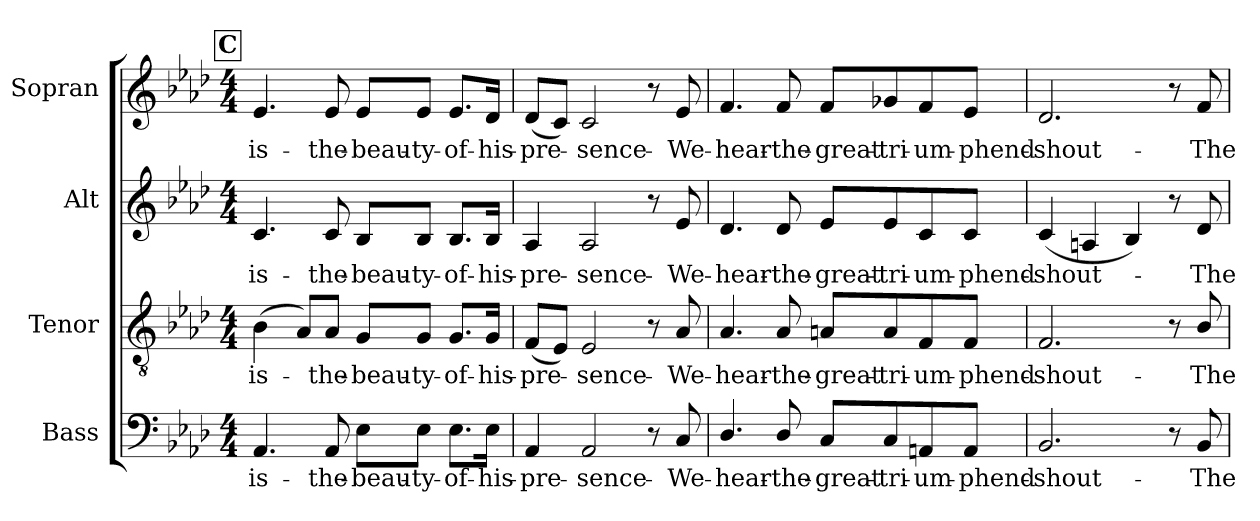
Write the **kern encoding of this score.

**kern	**text	**kern	**text	**kern	**text	**kern	**text
*part4	*part4	*part3	*part3	*part2	*part2	*part1	*part1
*staff4	*staff4	*staff3	*staff3	*staff2	*staff2	*staff1	*staff1
*I"Bass	*	*I"Tenor	*	*I"Alt	*	*I"Sopran	*
*I'B.	*	*I'T.	*	*I'A.	*	*I'S.	*
*clefF4	*	*clefGv2	*	*clefG2	*	*clefG2	*
*	*	*ITrd7c12	*	*	*	*	*
*k[b-e-a-d-]	*	*k[b-e-a-d-]	*	*k[b-e-a-d-]	*	*k[b-e-a-d-]	*
*A-:	*	*A-:	*	*A-:	*	*A-:	*
*M4/4	*	*M4/4	*	*M4/4	*	*M4/4	*
!!LO:REH:place=s1:B:color=#000000:enc=box:fs=18.1486:t=C
=13	=13	=13	=13	=13	=13	=13	=13
!	!LO:LY:b:color=#000000	!	!	!	!	!	!
!	!	!	!LO:LY:b:color=#000000	!	!	!	!
!	!	!	!	!	!LO:LY:b:color=#000000	!	!
!	!	!	!	!	!	!	!LO:LY:b:color=#000000
4.AA-i/	-is-	(4BB-i\	-is-	4.ci/	-is-	4.e-i/	-is-
.	.	8AA-i/L)	.	.	.	.	.
!	!LO:LY:b:color=#000000	!	!	!	!	!	!
!	!	!	!LO:LY:b:color=#000000	!	!	!	!
!	!	!	!	!	!LO:LY:b:color=#000000	!	!
!	!	!	!	!	!	!	!LO:LY:b:color=#000000
8AA-i/	-the-	8AA-i/J	-the-	8ci/	-the-	8e-i/	-the-
!	!LO:LY:b:color=#000000	!	!	!	!	!	!
!	!	!	!LO:LY:b:color=#000000	!	!	!	!
!	!	!	!	!	!LO:LY:b:color=#000000	!	!
!	!	!	!	!	!	!	!LO:LY:b:color=#000000
8E-i\L	-beau-	8GGi/L	-beau-	8B-i/L	-beau-	8e-i/L	-beau-
!	!LO:LY:b:color=#000000	!	!	!	!	!	!
!	!	!	!LO:LY:b:color=#000000	!	!	!	!
!	!	!	!	!	!LO:LY:b:color=#000000	!	!
!	!	!	!	!	!	!	!LO:LY:b:color=#000000
8E-i\J	-ty-	8GGi/J	-ty-	8B-i/J	-ty-	8e-i/J	-ty-
!	!LO:LY:b:color=#000000	!	!	!	!	!	!
!	!	!	!LO:LY:b:color=#000000	!	!	!	!
!	!	!	!	!	!LO:LY:b:color=#000000	!	!
!	!	!	!	!	!	!	!LO:LY:b:color=#000000
8.E-i\L	-of-	8.GGi/L	-of-	8.B-i/L	-of-	8.e-i/L	-of-
!	!LO:LY:b:color=#000000	!	!	!	!	!	!
!	!	!	!LO:LY:b:color=#000000	!	!	!	!
!	!	!	!	!	!LO:LY:b:color=#000000	!	!
!	!	!	!	!	!	!	!LO:LY:b:color=#000000
16E-i\Jk	-his-	16GGi/Jk	-his-	16B-i/Jk	-his-	16d-i/Jk	-his-
!!LO:LB:g=z
=14	=14	=14	=14	=14	=14	=14	=14
!	!LO:LY:b:color=#000000	!	!	!	!	!	!
!	!	!	!LO:LY:b:color=#000000	!	!	!	!
!	!	!	!	!	!LO:LY:b:color=#000000	!	!
!	!	!	!	!	!	!	!LO:LY:b:color=#000000
4AA-i/	-pre-	(8FFi/L	-pre-	4A-i/	-pre-	(8d-i/L	-pre-
.	.	8EE-i/J)	.	.	.	8ci/J)	.
!	!LO:LY:b:color=#000000	!	!	!	!	!	!
!	!	!	!LO:LY:b:color=#000000	!	!	!	!
!	!	!	!	!	!LO:LY:b:color=#000000	!	!
!	!	!	!	!	!	!	!LO:LY:b:color=#000000
2AA-i/	-sence-	2EE-i/	-sence-	2A-i/	-sence-	2ci/	-sence-
8r	.	8r	.	8r	.	8r	.
!	!LO:LY:b:color=#000000	!	!	!	!	!	!
!	!	!	!LO:LY:b:color=#000000	!	!	!	!
!	!	!	!	!	!LO:LY:b:color=#000000	!	!
!	!	!	!	!	!	!	!LO:LY:b:color=#000000
8Ci/	-We-	8AA-i/	-We-	8e-i/	-We-	8e-i/	-We-
=15	=15	=15	=15	=15	=15	=15	=15
!	!LO:LY:b:color=#000000	!	!	!	!	!	!
!	!	!	!LO:LY:b:color=#000000	!	!	!	!
!	!	!	!	!	!LO:LY:b:color=#000000	!	!
!	!	!	!	!	!	!	!LO:LY:b:color=#000000
4.D-i/	-hear-	4.AA-i/	-hear-	4.d-i/	-hear-	4.fi/	-hear-
!	!LO:LY:b:color=#000000	!	!	!	!	!	!
!	!	!	!LO:LY:b:color=#000000	!	!	!	!
!	!	!	!	!	!LO:LY:b:color=#000000	!	!
!	!	!	!	!	!	!	!LO:LY:b:color=#000000
8D-i/	-the-	8AA-i/	-the-	8d-i/	-the-	8fi/	-the-
!	!LO:LY:b:color=#000000	!	!	!	!	!	!
!	!	!	!LO:LY:b:color=#000000	!	!	!	!
!	!	!	!	!	!LO:LY:b:color=#000000	!	!
!	!	!	!	!	!	!	!LO:LY:b:color=#000000
8Ci/L	-great-	8AAni/L	-great-	8e-i/L	-great-	8fi/L	-great-
!	!LO:LY:b:color=#000000	!	!	!	!	!	!
!	!	!	!LO:LY:b:color=#000000	!	!	!	!
!	!	!	!	!	!LO:LY:b:color=#000000	!	!
!	!	!	!	!	!	!	!LO:LY:b:color=#000000
8Ci/	-tri-	8AAi/	-tri-	8e-i/	-tri-	8g-Xi/	-tri-
!	!LO:LY:b:color=#000000	!	!	!	!	!	!
!	!	!	!LO:LY:b:color=#000000	!	!	!	!
!	!	!	!	!	!LO:LY:b:color=#000000	!	!
!	!	!	!	!	!	!	!LO:LY:b:color=#000000
8AAni/	-um-	8FFi/	-um-	8ci/	-um-	8fi/	-um-
!	!LO:LY:b:color=#000000	!	!	!	!	!	!
!	!	!	!LO:LY:b:color=#000000	!	!	!	!
!	!	!	!	!	!LO:LY:b:color=#000000	!	!
!	!	!	!	!	!	!	!LO:LY:b:color=#000000
8AAi/J	-phend-	8FFi/J	-phend-	8ci/J	-phend-	8e-i/J	-phend-
=16	=16	=16	=16	=16	=16	=16	=16
!	!LO:LY:b:color=#000000	!	!	!	!	!	!
!	!	!	!LO:LY:b:color=#000000	!	!	!	!
!	!	!	!	!	!LO:LY:b:color=#000000	!	!
!	!	!	!	!	!	!	!LO:LY:b:color=#000000
2.BB-i/	-shout-	2.FFi/	-shout-	(4ci/	-shout-	2.d-i/	-shout-
.	.	.	.	4Ani/	.	.	.
.	.	.	.	4B-i/)	.	.	.
8r	.	8r	.	8r	.	8r	.
!	!LO:LY:b:color=#000000	!	!	!	!	!	!
!	!	!	!LO:LY:b:color=#000000	!	!	!	!
!	!	!	!	!	!LO:LY:b:color=#000000	!	!
!	!	!	!	!	!	!	!LO:LY:b:color=#000000
8BB-i/	-The-	8BB-i/	-The-	8d-i/	-The-	8fi/	-The-
=	=	=	=	=	=	=	=
*-	*-	*-	*-	*-	*-	*-	*-
